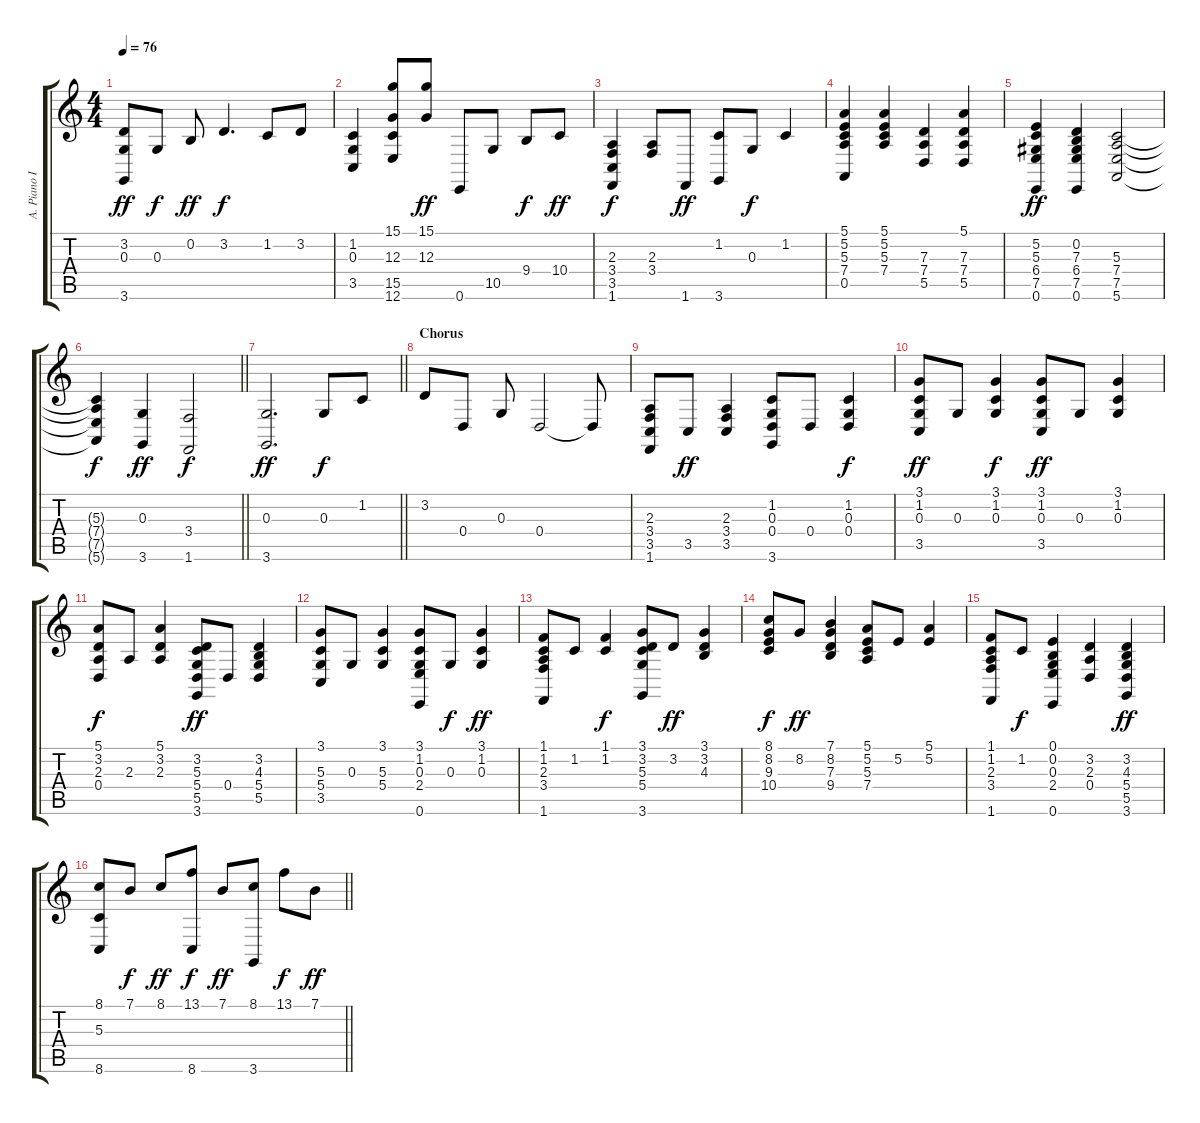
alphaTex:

\track ("A. Piano I" "A. Piano I") {instrument brightacousticpiano}
\staff {score tabs}
\tuning (E4 B3 G3 D3 A2 E2) {hide}
\ts (4 4)
\tempo 76
\clef g2
\ks c
(3.2 0.3 3.6).8{dy ff} 0.3.8{dy f} 0.2.8{dy ff} 3.2.4{d dy f} 1.2.8 3.2.8 |
(1.2 0.3 3.5).4 (15.1 12.3 15.5 12.6).8 (15.1 12.3).8{dy ff} 0.6.8 10.5.8 9.4.8{dy f} 10.4.8{dy ff} |
(2.3 3.4 3.5 1.6).4{dy f} (2.3 3.4).8 1.6.8{dy ff} (1.2 3.6).8 0.3.8{dy f} 1.2.4 |
(5.1 5.2 5.3 7.4 0.5).4 (5.1 5.2 5.3 7.4).4 (7.3 7.4 5.5).4 (5.1 7.3 7.4 5.5).4 |
(5.2 5.3 6.4 7.5 0.6).4{dy ff} (0.2 7.3 6.4 7.5 0.6).4 (5.3 7.4 7.5 5.6).2 |
\barLineRight lightlight
(5.3{t} 7.4{t} 7.5{t} 5.6{t}).4{dy f} (0.3 3.6).4{dy ff} (3.4 1.6).2{dy f} |
\barLineRight lightlight
(0.3 3.6).2{d dy ff} 0.3.8{dy f} 1.2.8 |
\section ("" "Chorus")
3.2.8 0.4.8 0.3.8 0.4.2 0.4{t}.8 |
(2.3 3.4 3.5 1.6).8 3.5.8{dy ff} (2.3 3.4 3.5).4 (1.2 0.3 0.4 3.6).8 0.4.8 (1.2 0.3 0.4).4{dy f} |
(3.1 1.2 0.3 3.5).8{dy ff} 0.3.8 (3.1 1.2 0.3).4{dy f} (3.1 1.2 0.3 3.5).8{dy ff} 0.3.8 (3.1 1.2 0.3).4 |
(5.1 3.2 2.3 0.4).8{dy f} 2.3.8 (5.1 3.2 2.3).4 (3.2 5.3 5.4 5.5 3.6).8{dy ff} 0.4.8 (3.2 4.3 5.4 5.5).4 |
(3.1 5.3 5.4 3.5).8 0.3.8 (3.1 5.3 5.4).4 (3.1 1.2 0.3 2.4 0.6).8 0.3.8{dy f} (3.1 1.2 0.3).4{dy ff} |
(1.1 1.2 2.3 3.4 1.6).8 1.2.8 (1.1 1.2).4{dy f} (3.1 3.2 5.3 5.4 3.6).8 3.2.8{dy ff} (3.1 3.2 4.3).4 |
(8.1 8.2 9.3 10.4).8{dy f} 8.2.8{dy ff} (7.1 8.2 7.3 9.4).4 (5.1 5.2 5.3 7.4).8 5.2.8 (5.1 5.2).4 |
(1.1 1.2 2.3 3.4 1.6).8 1.2.8{dy f} (0.1 0.2 0.3 2.4 0.6).4 (3.2 2.3 0.4).4 (3.2 4.3 5.4 5.5 3.6).4{dy ff} |
\barLineRight lightlight
(8.1 5.3 8.6).8 7.1.8{dy f} 8.1.8{dy ff} (13.1 8.6).8{dy f} 7.1.8{dy ff} (8.1 3.6).8 13.1.8{dy f} 7.1.8{dy ff}
